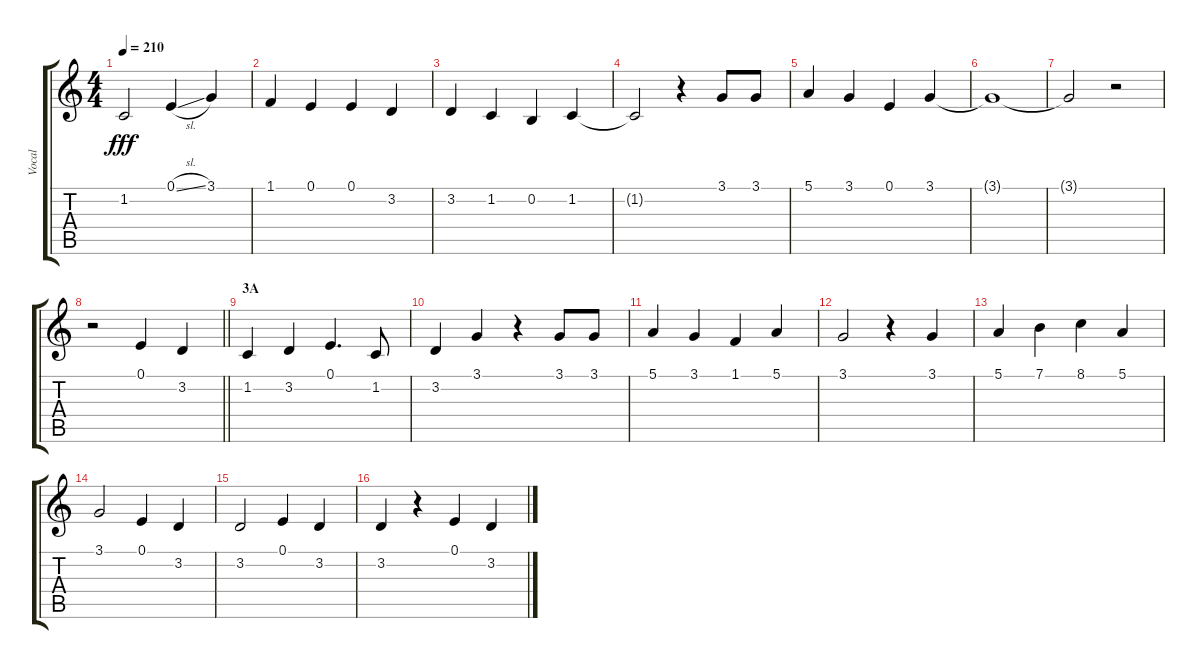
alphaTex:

\track ("Vocal" "Vocal") {instrument voiceoohs}
\staff {score tabs}
\tuning (E4 B3 G3 D3 A2 E2) {hide}
\ts (4 4)
\tempo 210
\clef g2
\ks c
1.2.2{dy fff} 0.1{sl}.4 3.1.4 |
1.1.4 0.1.4 0.1.4 3.2.4 |
3.2.4 1.2.4 0.2.4 1.2.4 |
1.2{t}.2 r.4 3.1.8 3.1.8 |
5.1.4 3.1.4 0.1.4 3.1.4 |
3.1{t}.1 |
3.1{t}.2 r.2 |
\barLineRight lightlight
r.2 0.1.4 3.2.4 |
\section ("" "3A")
1.2.4 3.2.4 0.1.4{d} 1.2.8 |
3.2.4 3.1.4 r.4 3.1.8 3.1.8 |
5.1.4 3.1.4 1.1.4 5.1.4 |
3.1.2 r.4 3.1.4 |
5.1.4 7.1.4 8.1.4 5.1.4 |
3.1.2 0.1.4 3.2.4 |
3.2.2 0.1.4 3.2.4 |
3.2.4 r.4 0.1.4 3.2.4
